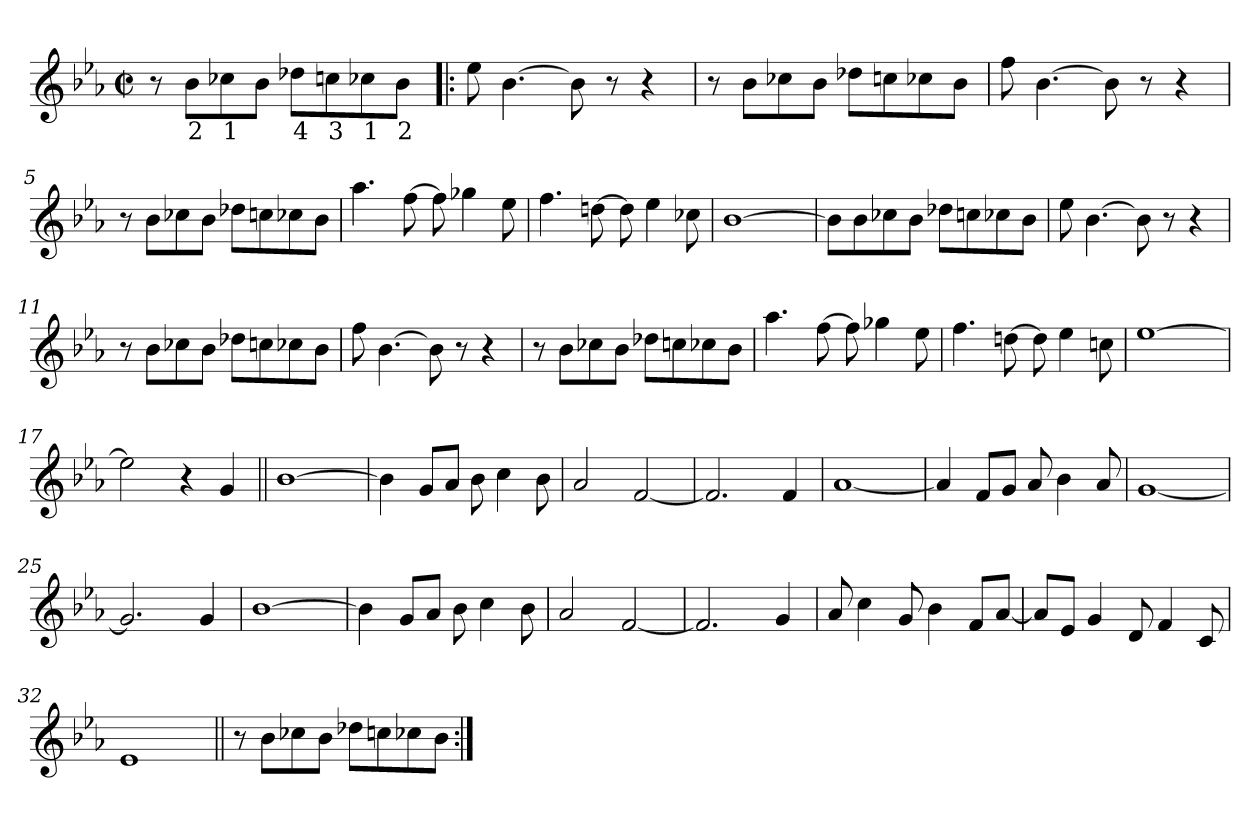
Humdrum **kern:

**kern	**text
*part1	*part1
*staff1	*staff1
*clefG2	*
*k[b-e-a-]	*
*c:	*
*M2/2	*
*met(c|)	*
=1	=1
8r	.
!	!LO:LY:b
8b-\L	2
!	!LO:LY:b
8cc-X\	1
8b-\J	.
!	!LO:LY:b
8dd-X\L	4
!	!LO:LY:b
8ccn\	3
!	!LO:LY:b
8cc-X\	1
!	!LO:LY:b
8b-\J	2
=2!|:	=2!|:
8ee-\	.
[4.b-\	.
8b-\]	.
8r	.
4r	.
=3	=3
8r	.
8b-\L	.
8cc-X\	.
8b-\J	.
8dd-X\L	.
8ccn\	.
8cc-X\	.
8b-\J	.
=4	=4
8ff\	.
[4.b-\	.
8b-\]	.
8r	.
4r	.
!!LO:LB:g=z
=5	=5
8r	.
8b-\L	.
8cc-X\	.
8b-\J	.
8dd-X\L	.
8ccn\	.
8cc-X\	.
8b-\J	.
=6	=6
4.aa-\	.
[8ff\	.
8ff\]	.
4gg-X\	.
8ee-\	.
=7	=7
4.ff\	.
[8ddn\	.
8dd\]	.
4ee-\	.
8cc-X\	.
=8	=8
[1b-	.
!!LO:LB:g=z
=9	=9
8b-\L]	.
8b-\	.
8cc-X\	.
8b-\J	.
8dd-X\L	.
8ccn\	.
8cc-X\	.
8b-\J	.
=10	=10
8ee-\	.
[4.b-\	.
8b-\]	.
8r	.
4r	.
=11	=11
8r	.
8b-\L	.
8cc-X\	.
8b-\J	.
8dd-X\L	.
8ccn\	.
8cc-X\	.
8b-\J	.
=12	=12
8ff\	.
[4.b-\	.
8b-\]	.
8r	.
4r	.
!!LO:LB:g=z
=13	=13
8r	.
8b-\L	.
8cc-X\	.
8b-\J	.
8dd-X\L	.
8ccn\	.
8cc-X\	.
8b-\J	.
=14	=14
4.aa-\	.
[8ff\	.
8ff\]	.
4gg-X\	.
8ee-\	.
=15	=15
4.ff\	.
[8ddn\	.
8dd\]	.
4ee-\	.
8ccn\	.
=16	=16
[1ee-	.
=17	=17
2ee-\]	.
4r	.
4g/	.
!!LO:LB:g=z
=18||	=18||
[1b-	.
=19	=19
4b-\]	.
8g/L	.
8a-/J	.
8b-\	.
4cc\	.
8b-\	.
=20	=20
2a-/	.
[2f/	.
=21	=21
2.f/]	.
4f/	.
=22	=22
[1a-	.
!!LO:LB:g=z
=23	=23
4a-/]	.
8f/L	.
8g/J	.
8a-/	.
4b-\	.
8a-/	.
=24	=24
[1g	.
=25	=25
2.g/]	.
4g/	.
=26	=26
[1b-	.
!!LO:LB:g=z
=27	=27
4b-\]	.
8g/L	.
8a-/J	.
8b-\	.
4cc\	.
8b-\	.
=28	=28
2a-/	.
[2f/	.
=29	=29
2.f/]	.
4g/	.
=30	=30
8a-/	.
4cc\	.
8g/	.
4b-\	.
8f/L	.
[8a-/J	.
!!LO:LB:g=z
=31	=31
8a-/L]	.
8e-/J	.
4g/	.
8d/	.
4f/	.
8c/	.
=32	=32
1e-	.
=33||	=33||
8r	.
8b-\L	.
8cc-X\	.
8b-\J	.
8dd-X\L	.
8ccn\	.
8cc-X\	.
8b-\J	.
=:|!	=:|!
*-	*-
